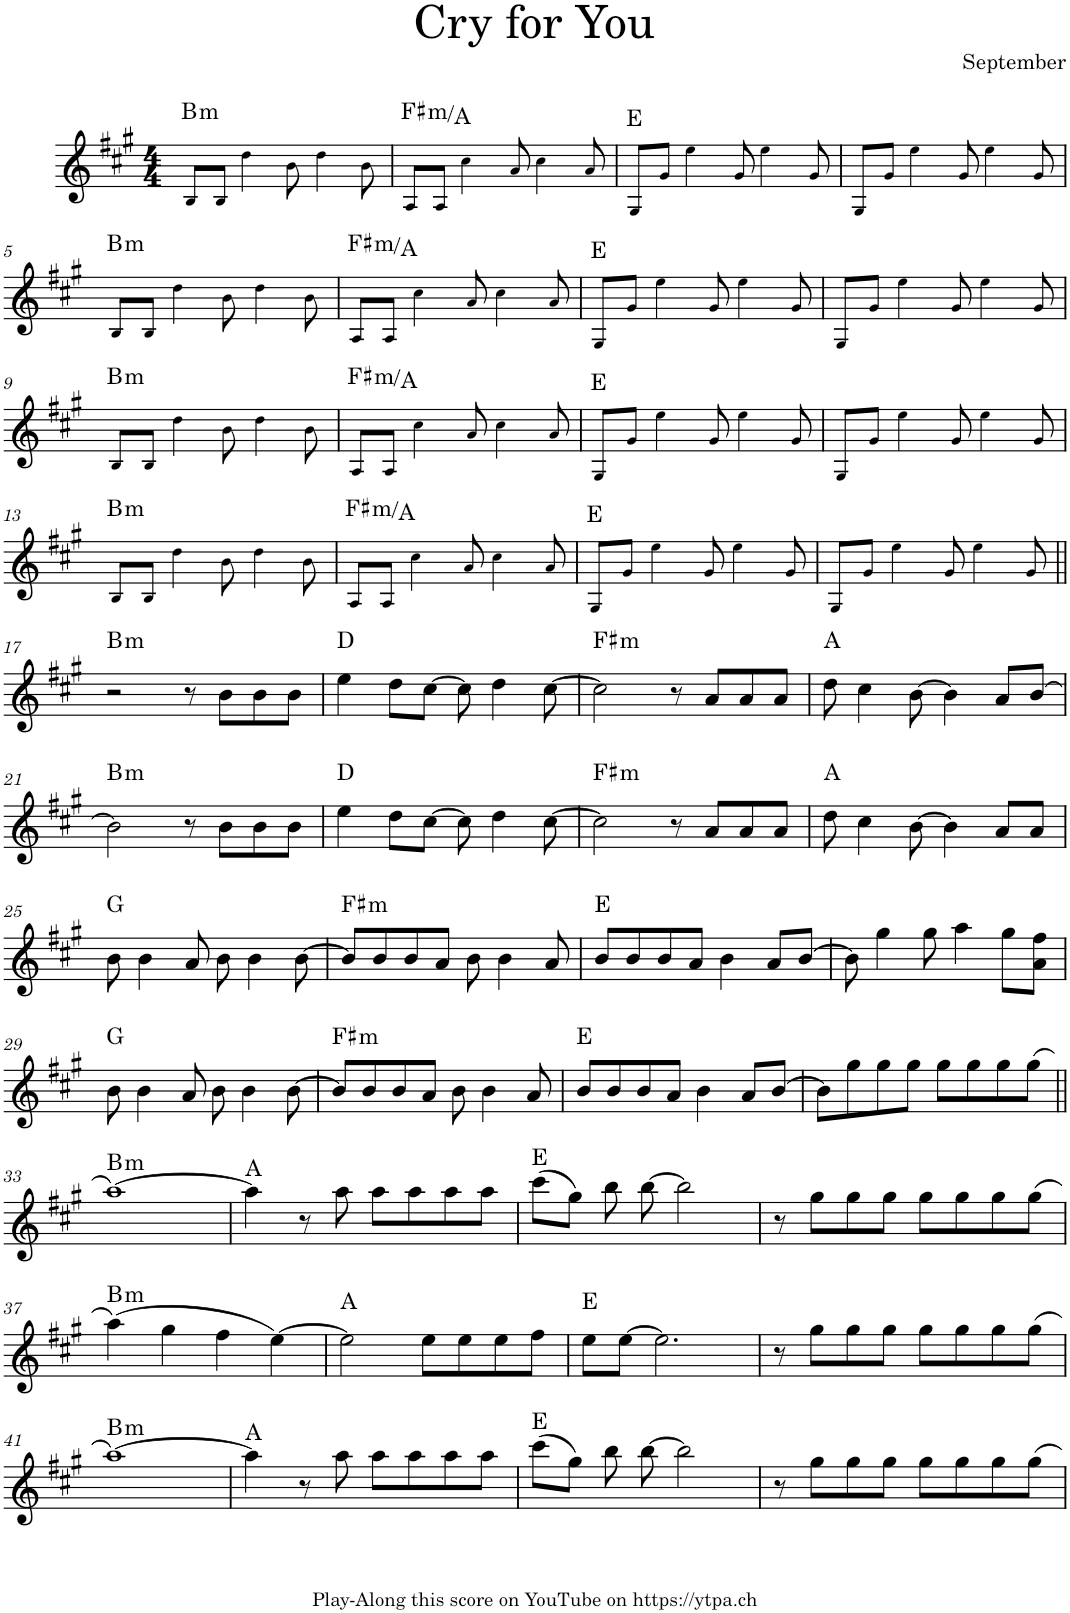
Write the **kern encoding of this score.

**kern	**harte
*part1	*part1
*staff1	*
*I"Piano	*
*I'Pno.	*
*clefG2	*
*k[f#c#g#]	*
*M4/4	*
=1	=1
!	!LO:H:kt=m
8B!/L	B:min
8B!/J	.
4dd!\	.
8b!\	.
4dd!\	.
8b!\	.
=2	=2
!	!LO:H:kt=m
8A!/L	F#:min/b3
8A!/J	.
4cc#!\	.
8a!/	.
4cc#!\	.
8a!/	.
=3	=3
8G#!/L	E:maj
8g#!/J	.
4ee!\	.
8g#!/	.
4ee!\	.
8g#!/	.
=4	=4
8G#!/L	.
8g#!/J	.
4ee!\	.
8g#!/	.
4ee!\	.
8g#!/	.
!!LO:LB:g=z
=5	=5
!	!LO:H:kt=m
8B!/L	B:min
8B!/J	.
4dd!\	.
8b!\	.
4dd!\	.
8b!\	.
=6	=6
!	!LO:H:kt=m
8A!/L	F#:min/b3
8A!/J	.
4cc#!\	.
8a!/	.
4cc#!\	.
8a!/	.
=7	=7
8G#!/L	E:maj
8g#!/J	.
4ee!\	.
8g#!/	.
4ee!\	.
8g#!/	.
=8	=8
8G#!/L	.
8g#!/J	.
4ee!\	.
8g#!/	.
4ee!\	.
8g#!/	.
!!LO:LB:g=z
=9	=9
!	!LO:H:kt=m
8B!/L	B:min
8B!/J	.
4dd!\	.
8b!\	.
4dd!\	.
8b!\	.
=10	=10
!	!LO:H:kt=m
8A!/L	F#:min/b3
8A!/J	.
4cc#!\	.
8a!/	.
4cc#!\	.
8a!/	.
=11	=11
8G#!/L	E:maj
8g#!/J	.
4ee!\	.
8g#!/	.
4ee!\	.
8g#!/	.
=12	=12
8G#!/L	.
8g#!/J	.
4ee!\	.
8g#!/	.
4ee!\	.
8g#!/	.
!!LO:LB:g=z
=13	=13
!	!LO:H:kt=m
8B!/L	B:min
8B!/J	.
4dd!\	.
8b!\	.
4dd!\	.
8b!\	.
=14	=14
!	!LO:H:kt=m
8A!/L	F#:min/b3
8A!/J	.
4cc#!\	.
8a!/	.
4cc#!\	.
8a!/	.
=15	=15
8G#!/L	E:maj
8g#!/J	.
4ee!\	.
8g#!/	.
4ee!\	.
8g#!/	.
=16	=16
8G#!/L	.
8g#!/J	.
4ee!\	.
8g#!/	.
4ee!\	.
8g#!/	.
!!LO:LB:g=z
=17||	=17||
!	!LO:H:kt=m
2r	B:min
8r	.
8b\L	.
8b\	.
8b\J	.
=18	=18
4ee\	D:maj
8dd\L	.
[8cc#\J	.
8cc#\]	.
4dd\	.
[8cc#\	.
=19	=19
!	!LO:H:kt=m
2cc#\]	F#:min
8r	.
8a/L	.
8a/	.
8a/J	.
=20	=20
8dd\	A:maj
4cc#\	.
[8b\	.
4b\]	.
8a/L	.
[8b/J	.
!!LO:LB:g=z
=21	=21
!	!LO:H:kt=m
2b\]	B:min
8r	.
8b\L	.
8b\	.
8b\J	.
=22	=22
4ee\	D:maj
8dd\L	.
[8cc#\J	.
8cc#\]	.
4dd\	.
[8cc#\	.
=23	=23
!	!LO:H:kt=m
2cc#\]	F#:min
8r	.
8a/L	.
8a/	.
8a/J	.
=24	=24
8dd\	A:maj
4cc#\	.
[8b\	.
4b\]	.
8a/L	.
8a/J	.
!!LO:LB:g=z
=25	=25
8b\	G:maj
4b\	.
8a/	.
8b\	.
4b\	.
[8b\	.
=26	=26
!	!LO:H:kt=m
8b/L]	F#:min
8b/	.
8b/	.
8a/J	.
8b\	.
4b\	.
8a/	.
=27	=27
8b/L	E:maj
8b/	.
8b/	.
8a/J	.
4b\	.
8a/L	.
[8b/J	.
=28	=28
8b\]	.
4gg#\	.
8gg#\	.
4aa\	.
8gg#\L	.
8a\ 8ff#\J	.
!!LO:LB:g=z
=29	=29
8b\	G:maj
4b\	.
8a/	.
8b\	.
4b\	.
[8b\	.
=30	=30
!	!LO:H:kt=m
8b/L]	F#:min
8b/	.
8b/	.
8a/J	.
8b\	.
4b\	.
8a/	.
=31	=31
8b/L	E:maj
8b/	.
8b/	.
8a/J	.
4b\	.
8a/L	.
[8b/J	.
=32	=32
8b\L]	.
8gg#\	.
8gg#\	.
8gg#\J	.
8gg#\L	.
8gg#\	.
8gg#\	.
(8gg#\J	.
!!LO:LB:g=z
=33||	=33||
!	!LO:H:kt=m
[1aa)	B:min
=34	=34
4aa\]	A:maj
8r	.
8aa\	.
8aa\L	.
8aa\	.
8aa\	.
8aa\J	.
=35	=35
(8ccc#\L	E:maj
8gg#\J)	.
8bb\	.
[8bb\	.
2bb\]	.
=36	=36
8r	.
8gg#\L	.
8gg#\	.
8gg#\J	.
8gg#\L	.
8gg#\	.
8gg#\	.
(8gg#\J	.
!!LO:LB:g=z
=37	=37
!	!LO:H:kt=m
(4aa\)	B:min
4gg#\	.
4ff#\	.
[4ee\)	.
=38	=38
2ee\]	A:maj
8ee\L	.
8ee\	.
8ee\	.
8ff#\J	.
=39	=39
8ee\L	E:maj
[8ee\J	.
2.ee\]	.
=40	=40
8r	.
8gg#\L	.
8gg#\	.
8gg#\J	.
8gg#\L	.
8gg#\	.
8gg#\	.
(8gg#\J	.
!!LO:LB:g=z
=41	=41
!	!LO:H:kt=m
[1aa)	B:min
=42	=42
4aa\]	A:maj
8r	.
8aa\	.
8aa\L	.
8aa\	.
8aa\	.
8aa\J	.
=43	=43
(8ccc#\L	E:maj
8gg#\J)	.
8bb\	.
[8bb\	.
2bb\]	.
=44	=44
8r	.
8gg#\L	.
8gg#\	.
8gg#\J	.
8gg#\L	.
8gg#\	.
8gg#\	.
8gg#\J	.
=	=
*-	*-
